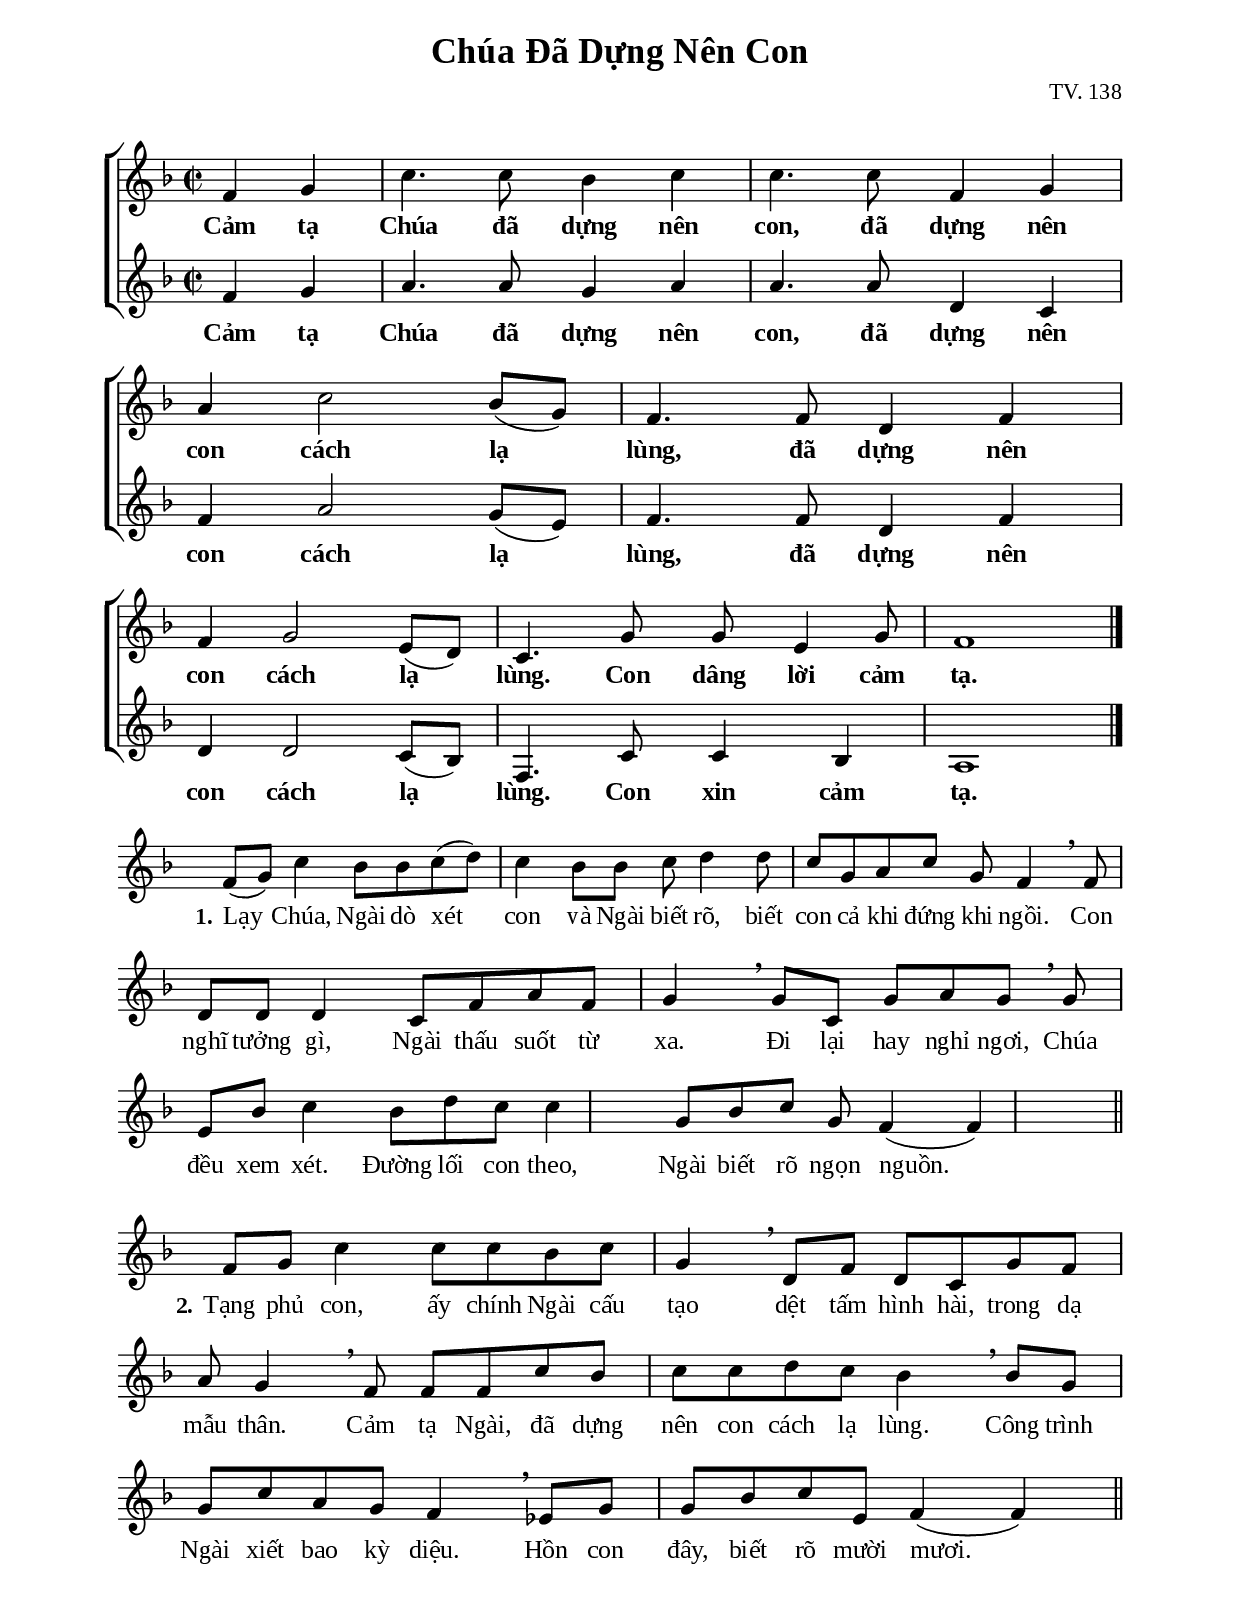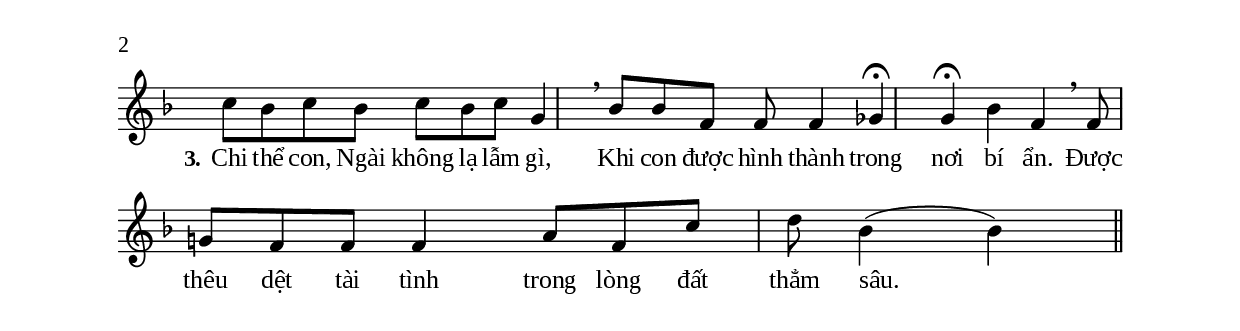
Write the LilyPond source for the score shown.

% Cài đặt chung
\version "2.20.0"
\include "english.ly"

\header {
  title = "Chúa Đã Dựng Nên Con"
  composer = "TV. 138"
  arranger = " "
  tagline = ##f
}

global = {
  \key f \major
  \time 2/2
}

\paper {
  #(set-paper-size "a4")
  top-margin = 20\mm
  bottom-margin = 15\mm
  left-margin = 20\mm
  right-margin = 20\mm
  indent = #0
  #(define fonts
	 (make-pango-font-tree "Liberation Serif"
	 		       "Liberation Serif"
			       "Liberation Serif"
			       (/ 20 20)))
}

% Nhạc điệp khúc
nhacDiepKhucSop = \relative c' {
  \override Lyrics.LyricSpace.minimum-distance = #4.0
  \override Score.BarNumber.break-visibility = ##(#f #f #f)
  \partial 2 f4 g |
  c4. c8 bf4 c |
  c4. c8 f,4 g |
  a c2 bf8 (g) |
  f4. f8 d4 f |
  f g2 e8 (d) |
  c4. g'8 g e4 g8 |
  f1 \bar "|."
}

nhacDiepKhucBass = \relative c' {
  \override Lyrics.LyricSpace.minimum-distance = #4.0
  \override Score.BarNumber.break-visibility = ##(#f #f #f)
  \partial 2 f4 g |
  a4. a8 g4 a |
  a4. a8 d,4 c |
  f a2 g8 (e) |
  f4. f8 d4 f |
  d d2 c8 (bf) |
  f4. c'8 c4 bf |
  a1
}

% Nhạc phiên khúc
nhacPhienKhucMot = \relative c' {
  \set Score.barAlways = ##t
  \set Score.defaultBarType = ""
  \override Score.BarNumber.break-visibility = ##(#f #f #f)
  f8 (g) c4 bf8 bf c (d) c4
  bf8 bf c d4 d8 c g a c g f4 \breathe
  f8 d d d4 c8 f a f g4 \breathe
  g8 c, g' a g \breathe
  g8 e bf' c4
  bf8 d c c4
  g8 bf c g f4 (f) \bar "||"
}

nhacPhienKhucHai = \relative c' {
  \set Score.barAlways = ##t
  \set Score.defaultBarType = ""
  \override Score.BarNumber.break-visibility = ##(#f #f #f)
  f8 g c4 c8 c bf c g4 \breathe
  d8 f d c g' f a g4 \breathe
  f8 f f c' bf c c d c bf4 \breathe
  bf8 g g c a g f4 \breathe
  ef8 g g bf c e, f4 (f) \bar "||"
}


nhacPhienKhucBa = \relative c'' {
  \set Score.barAlways = ##t
  \set Score.defaultBarType = ""
  \override Score.BarNumber.break-visibility = ##(#f #f #f)
  c8 bf c bf c bf c g4 \breathe
  bf8 bf f f f4 gf \fermata g \fermata
  bf f4 \breathe
  f8 g! f f f4
  a8 f c' d bf4 (bf) \bar "||"
}

% Lời điệp khúc
loiDiepKhucSop = \lyricmode {
  \override Lyrics.LyricText.font-series = #'bold
  Cảm tạ Chúa đã dựng nên con,
  đã dựng nên con cách lạ lùng,
  đã dựng nên con cách lạ lùng.
  Con dâng lời cảm tạ.
}

loiDiepKhucBass = \lyricmode {
  \override Lyrics.LyricText.font-series = #'bold
  Cảm tạ Chúa đã dựng nên con,
  đã dựng nên con cách lạ lùng,
  đã dựng nên con cách lạ lùng.
  Con xin cảm tạ.
}

% Lời phiên khúc
loiPhienKhucMot = \lyricmode {
  \set stanza = #"1."
  Lạy Chúa, Ngài dò xét con và Ngài biết rõ,
  biết con cả khi đứng khi ngồi.
  Con nghĩ tưởng gì, Ngài thấu suốt từ xa.
  Đi lại hay nghỉ ngơi, Chúa đều xem xét.
  Đường lối con theo, Ngài biết rõ ngọn nguồn.
}

loiPhienKhucHai = \lyricmode {
  \set stanza = #"2."
  Tạng phủ con, ấy chính Ngài cấu tạo dệt tấm hình hài,
  trong dạ mẫu thân.
  Cảm tạ Ngài, đã dựng nên con cách lạ lùng.
  Công trình Ngài xiết bao kỳ diệu.
  Hồn con đây, biết rõ mười mươi.
}

loiPhienKhucBa = \lyricmode {
  \set stanza = #"3."
  Chi thể con, Ngài không lạ lẫm gì,
  Khi con được hình thành trong nơi bí ẩn.
  Được thêu dệt tài tình trong lòng đất thẳm sâu.
}


% Dàn trang
\score {
  \new ChoirStaff <<
    \new Staff <<
      \new Voice = "Bass" {
        \clef treble \global \nhacDiepKhucSop
      }
      \new Lyrics \lyricsto Bass \loiDiepKhucSop
    >>
    \new Staff <<
      \new Voice = "Soprano" {
        \clef treble \global \nhacDiepKhucBass
      }
      \new Lyrics \lyricsto Soprano \loiDiepKhucBass
    >>
  >>
}

\score {
  \new ChoirStaff <<
    \new Staff = verses <<
      \override Staff.TimeSignature.transparent = ##t
      \new Voice = "verse" {
        \key f \major \stemNeutral \nhacPhienKhucMot
      }
    >>
    \new Lyrics \lyricsto verse \loiPhienKhucMot
  >>
}

\score {
  \new ChoirStaff <<
    \new Staff = verses <<
      \override Staff.TimeSignature.transparent = ##t
      \new Voice = "verse" {
        \key f \major \stemNeutral \nhacPhienKhucHai
      }
    >>
    \new Lyrics \lyricsto verse \loiPhienKhucHai
  >>
}

\score {
  \new ChoirStaff <<
    \new Staff = verses <<
      \override Staff.TimeSignature.transparent = ##t
      \new Voice = "verse" {
        \key f \major \stemNeutral \nhacPhienKhucBa
      }
    >>
    \new Lyrics \lyricsto verse \loiPhienKhucBa
  >>
}
